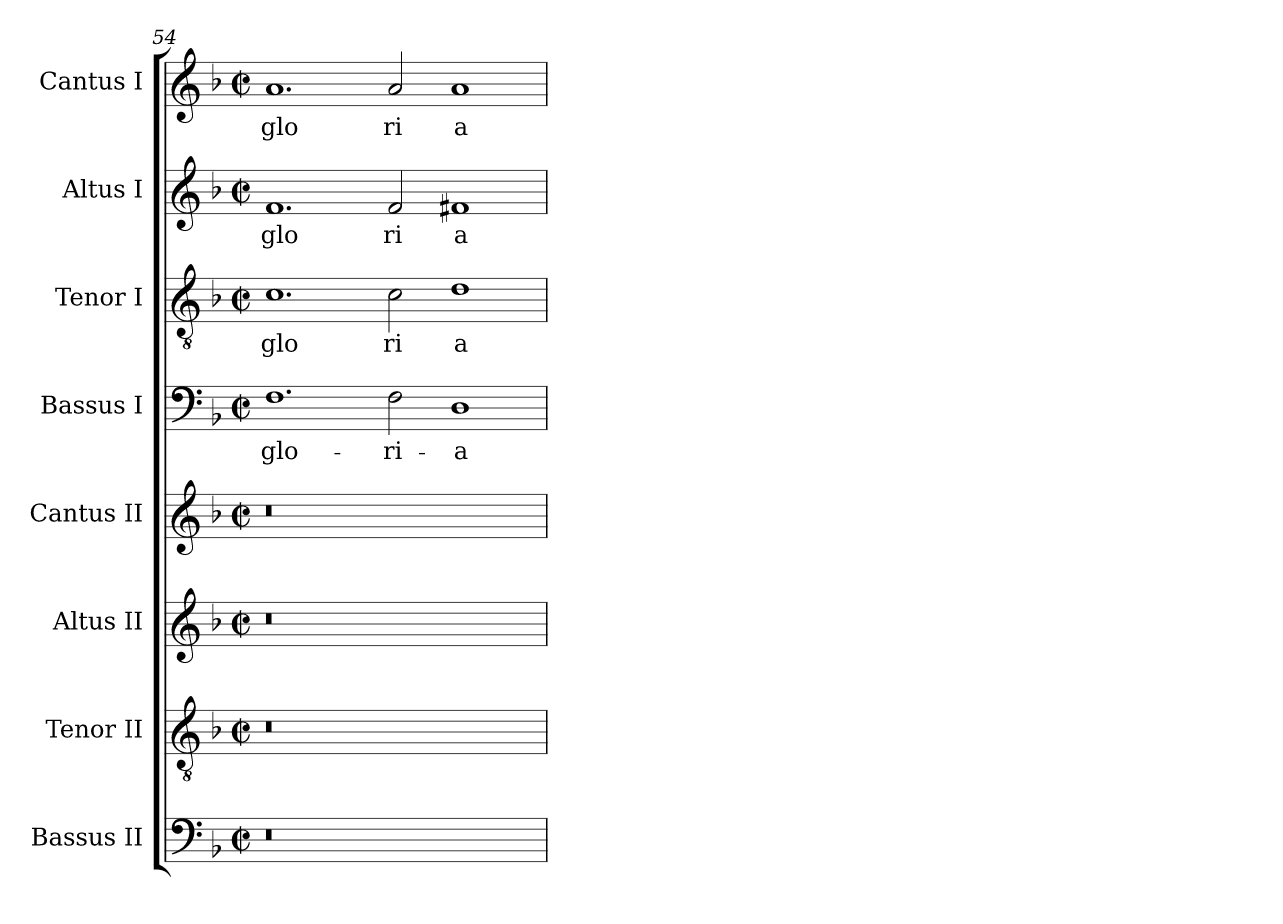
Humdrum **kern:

**kern	**kern	**kern	**kern	**kern	**text	**kern	**text	**kern	**text	**kern	**text
*part8	*part7	*part6	*part5	*part4	*part4	*part3	*part3	*part2	*part2	*part1	*part1
*staff8	*staff7	*staff6	*staff5	*staff4	*staff4	*staff3	*staff3	*staff2	*staff2	*staff1	*staff1
*I"Bassus II	*I"Tenor II	*I"Altus II	*I"Cantus II	*I"Bassus I	*	*I"Tenor I	*	*I"Altus I	*	*I"Cantus I	*
*clefF4	*clefGv2	*clefG2	*clefG2	*clefF4	*	*clefGv2	*	*clefG2	*	*clefG2	*
*k[b-]	*k[b-]	*k[b-]	*k[b-]	*k[b-]	*	*k[b-]	*	*k[b-]	*	*k[b-]	*
*F:	*F:	*F:	*F:	*F:	*	*F:	*	*F:	*	*F:	*
*M2/2	*M2/2	*M2/2	*M2/2	*M2/2	*	*M2/2	*	*M2/2	*	*M2/2	*
*met(c|)	*met(c|)	*met(c|)	*met(c|)	*met(c|)	*	*met(c|)	*	*met(c|)	*	*met(c|)	*
=54	=54	=54	=54	=54	=54	=54	=54	=54	=54	=54	=54
!	!	!	!	!	!LO:LY:b:cj	!	!LO:LY:b:cj	!	!LO:LY:b:cj	!	!LO:LY:b:cj
0.r	0.r	0.r	0.r	1.F	glo-	1.c	glo	1.f	glo	1.a	glo
!	!	!	!	!	!LO:LY:b:cj	!	!LO:LY:b:cj	!	!LO:LY:b:cj	!	!LO:LY:b:cj
.	.	.	.	2F\	-ri-	2c\	ri	2f/	ri	2a/	ri
!	!	!	!	!	!LO:LY:b:cj	!	!LO:LY:b:cj	!	!LO:LY:b:cj	!	!LO:LY:b:cj
.	.	.	.	1D	-a	1d	a	1f#X	a	1a	a
=	=	=	=	=	=	=	=	=	=	=	=
*-	*-	*-	*-	*-	*-	*-	*-	*-	*-	*-	*-
